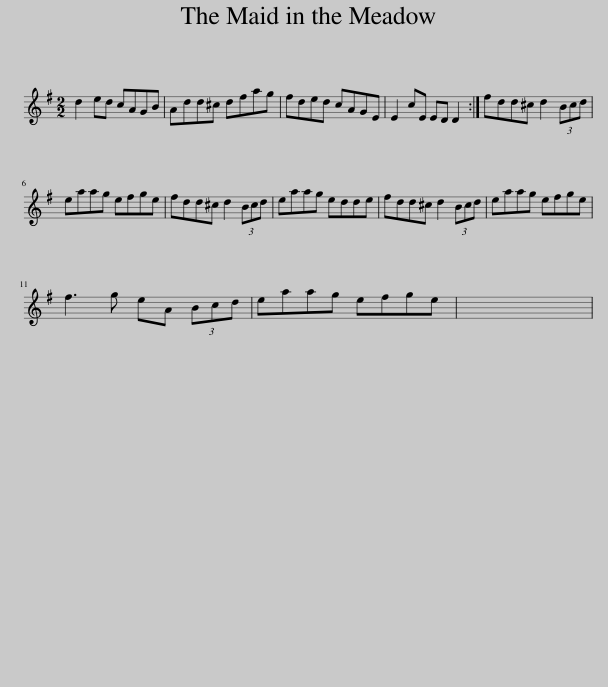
X:1
L:1/8
M:2/2
I:linebreak $
K:G
V:1 treble
V:1
 d2 ed cAGB | Add^c dfag | fded cAGE | E2 cE ED D2 :| fdd^c d2 (3Bcd |$ %5
 eaag efge | fdd^c d2 (3Bcd | eaag edde | fdd^c d2 (3Bcd | eaag efge |$ %10
 f3 g eA (3Bcd | eaag efge | x8 | %13
